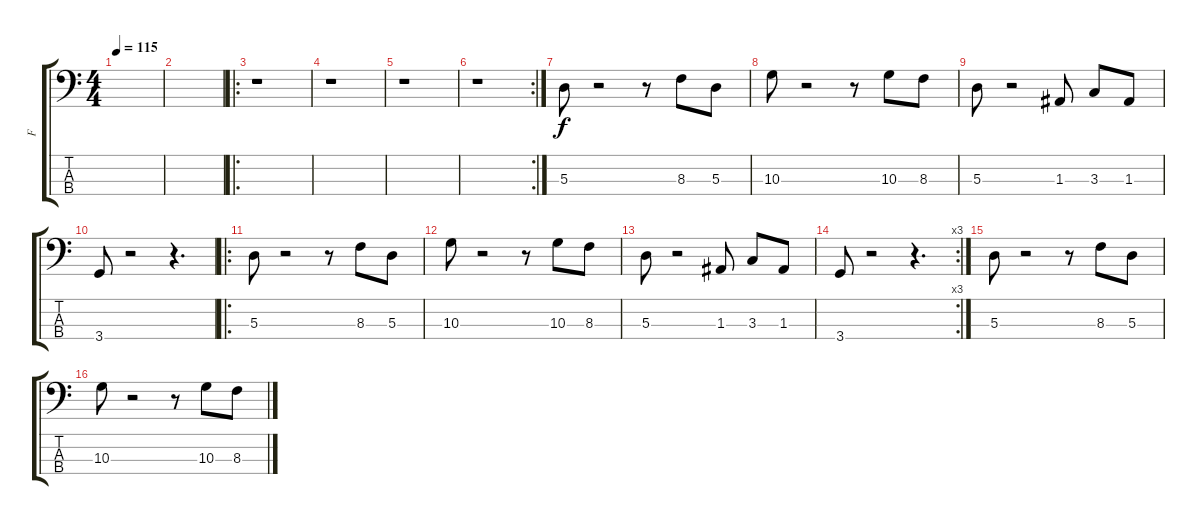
\track ("F" "F") {instrument electricbasspick}
\staff {score tabs}
\tuning (G2 D2 A1 E1) {hide}
\ts (4 4)
\tempo 115
\clef f4
\ks c
|
|
\ro
r.1 |
r.1 |
r.1 |
\rc 2
r.1 |
5.3.8 r.2 r.8 8.3.8 5.3.8 |
10.3.8 r.2 r.8 10.3.8 8.3.8 |
5.3.8 r.2 1.3.8 3.3.8 1.3.8 |
3.4.8 r.2 r.4{d} |
\ro
5.3.8 r.2 r.8 8.3.8 5.3.8 |
10.3.8 r.2 r.8 10.3.8 8.3.8 |
5.3.8 r.2 1.3.8 3.3.8 1.3.8 |
\rc 3
3.4.8 r.2 r.4{d} |
5.3.8 r.2 r.8 8.3.8 5.3.8 |
10.3.8 r.2 r.8 10.3.8 8.3.8
